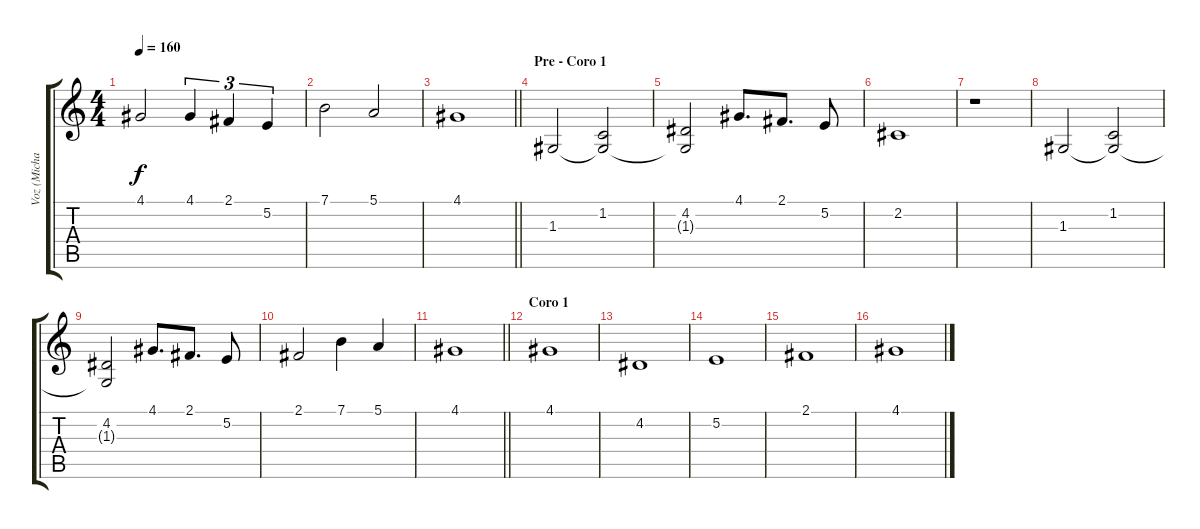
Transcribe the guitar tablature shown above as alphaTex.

\track ("Voz (Michael)" "Voz (Micha") {instrument lead6voice}
\staff {score tabs}
\tuning (E4 B3 G3 D3 A2 E2) {hide}
\ts (4 4)
\tempo 160
\clef g2
\ks c
4.1.2{dy f} 4.1.4{tu (3 2)} 2.1.4{tu (3 2)} 5.2.4{tu (3 2)} |
7.1.2 5.1.2 |
\barLineRight lightlight
4.1.1 |
\section ("" "Pre - Coro 1")
1.3.2 (1.2 1.3{t}).2 |
(4.2 1.3{t}).2 4.1.8{d} 2.1.8{d} 5.2.8 |
2.2.1 |
r.1 |
1.3.2 (1.2 1.3{t}).2 |
(4.2 1.3{t}).2 4.1.8{d} 2.1.8{d} 5.2.8 |
2.1.2 7.1.4 5.1.4 |
\barLineRight lightlight
4.1.1 |
\section ("" "Coro 1")
4.1.1 |
4.2.1 |
5.2.1 |
2.1.1 |
4.1.1
